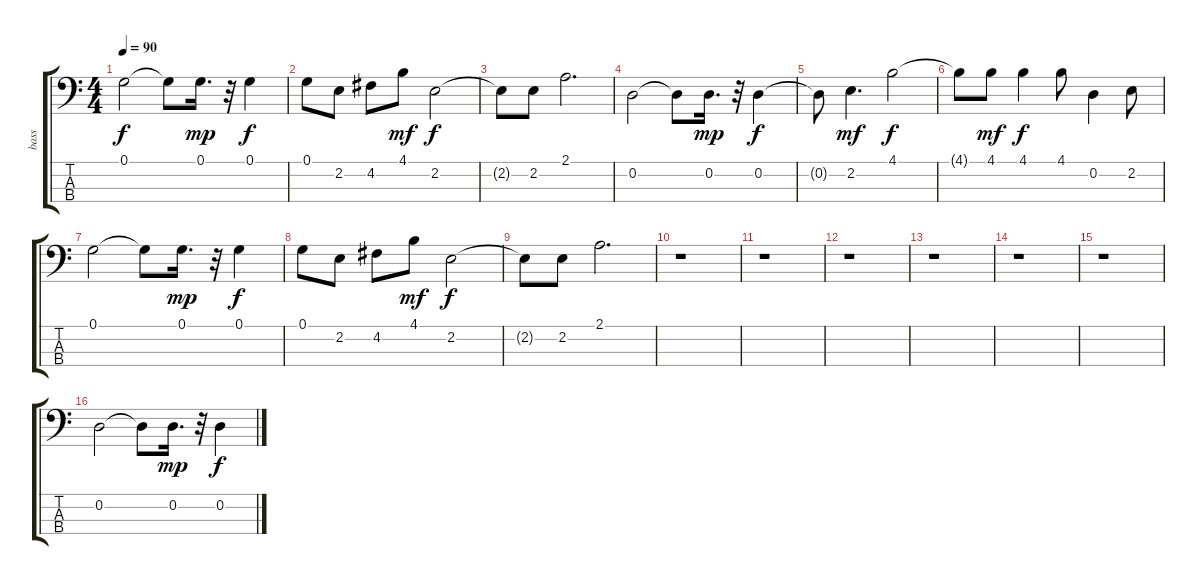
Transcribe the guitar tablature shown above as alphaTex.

\track ("bass" "bass") {instrument electricbassfinger}
\staff {score tabs}
\tuning (G2 D2 A1 E1) {hide}
\ts (4 4)
\tempo 90
\clef f4
\ks c
0.1.2{dy f} 0.1{t}.8 0.1.16{d dy mp} r.32 0.1.4{dy f} |
0.1.8 2.2.8 4.2.8 4.1.8{dy mf} 2.2.2{dy f} |
2.2{t}.8 2.2.8 2.1.2{d} |
0.2.2 0.2{t}.8 0.2.16{d dy mp} r.32 0.2.4{dy f} |
0.2{t}.8 2.2.4{d dy mf} 4.1.2{dy f} |
4.1{t}.8 4.1.8{dy mf} 4.1.4{dy f} 4.1.8 0.2.4 2.2.8 |
0.1.2 0.1{t}.8 0.1.16{d dy mp} r.32 0.1.4{dy f} |
0.1.8 2.2.8 4.2.8 4.1.8{dy mf} 2.2.2{dy f} |
2.2{t}.8 2.2.8 2.1.2{d} |
r.1 |
r.1 |
r.1 |
r.1 |
r.1 |
r.1 |
0.2.2 0.2{t}.8 0.2.16{d dy mp} r.32 0.2.4{dy f}
